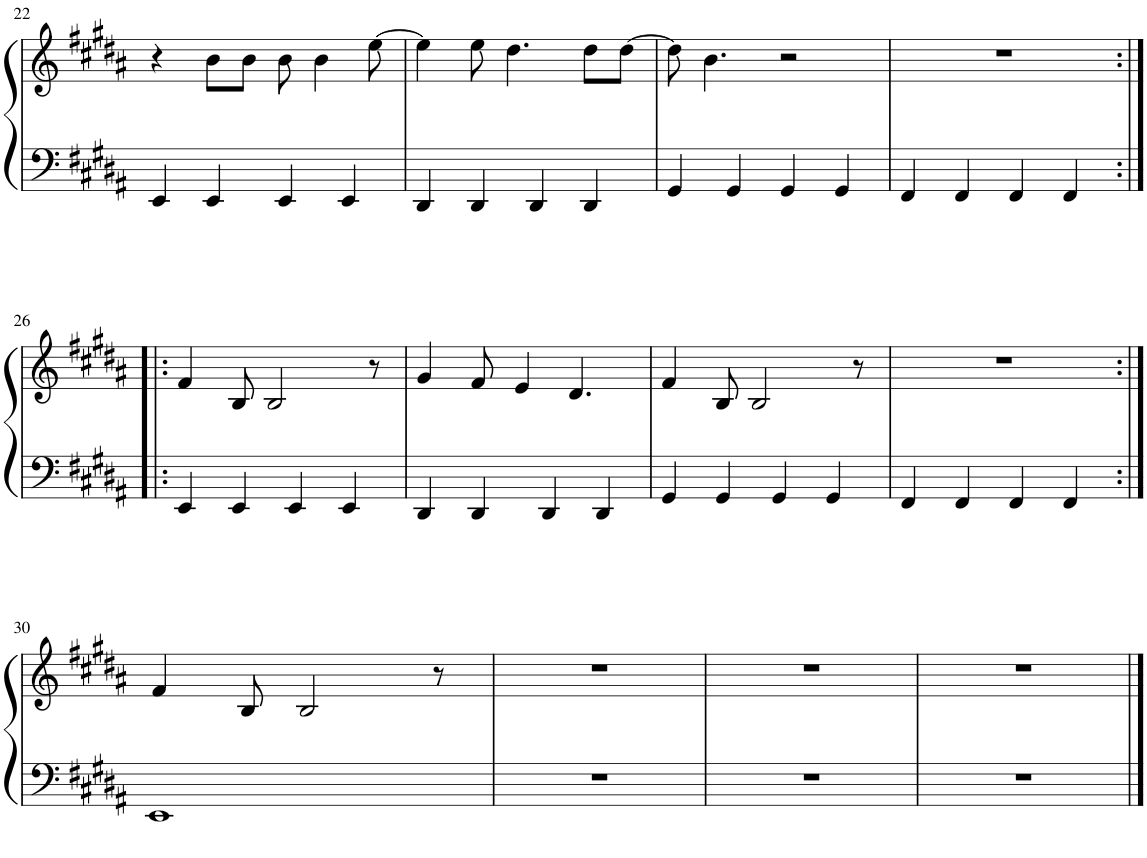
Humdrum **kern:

**kern	**kern
*part1	*part1
*staff2	*staff1
*I"Piano	*
*I'Pno.	*
!!LO:PB:g=z
*clefF4	*clefG2
*k[f#c#g#d#a#]	*k[f#c#g#d#a#]
*M4/4	*M4/4
=22	=22
4EE/	4r
4EE/	8b\L
.	8b\J
4EE/	8b\
.	4b\
4EE/	.
.	[8ee\
=23	=23
4DD#/	4ee\]
4DD#/	8ee\
.	4.dd#\
4DD#/	.
4DD#/	8dd#\L
.	[8dd#\J
=24	=24
4GG#/	8dd#\]
.	4.b\
4GG#/	.
4GG#/	2r
4GG#/	.
=25	=25
4FF#/	1r
4FF#/	.
4FF#/	.
4FF#/	.
!!LO:LB:g=z
=26:|!|:	=26:|!|:
4EE/	4f#/
4EE/	8B/
.	2B/
4EE/	.
4EE/	.
.	8r
=27	=27
4DD#/	4g#/
4DD#/	8f#/
.	4e/
4DD#/	.
.	4.d#/
4DD#/	.
=28	=28
4GG#/	4f#/
4GG#/	8B/
.	2B/
4GG#/	.
4GG#/	.
.	8r
=29	=29
4FF#/	1r
4FF#/	.
4FF#/	.
4FF#/	.
!!LO:LB:g=z
=30:|!	=30:|!
1EE	4f#/
.	8B/
.	2B/
.	8r
=31	=31
1r	1r
=32	=32
1r	1r
=33	=33
1r	1r
==	==
*-	*-
